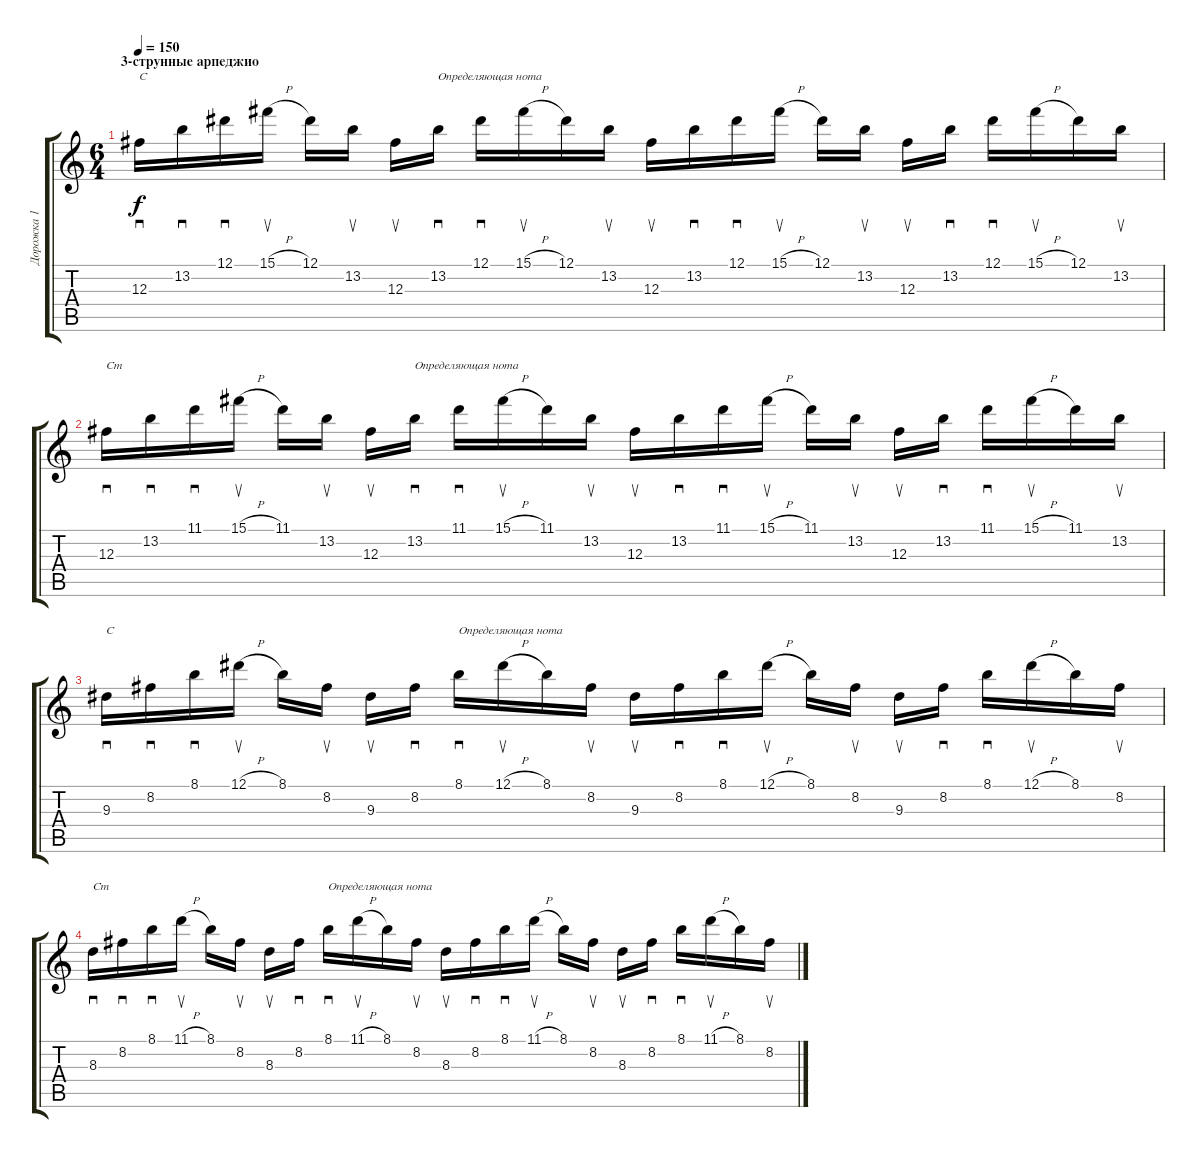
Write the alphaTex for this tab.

\track ("Дорожка 1" "Дорожка 1") {instrument distortionguitar}
\staff {score tabs}
\tuning (Eb4 Bb3 Gb3 Db3 Ab2 Eb2) {hide}
\ts (6 4)
\section ("" "3-струнные арпеджио")
\tempo 150
\clef g2
\ks c
12.3.16{sd txt "C" dy f} 13.2.16{sd} 12.1.16{sd} 15.1{h}.16{su} 12.1.16 13.2.16{su beam split} 12.3.16{su} 13.2.16{sd txt "Определяющая нота"} 12.1.16{sd} 15.1{h}.16{su} 12.1.16 13.2.16{su beam split} 12.3.16{su} 13.2.16{sd} 12.1.16{sd} 15.1{h}.16{su} 12.1.16 13.2.16{su beam split} 12.3.16{su} 13.2.16{sd} 12.1.16{sd} 15.1{h}.16{su} 12.1.16 13.2.16{su} |
12.3.16{sd txt "Cm"} 13.2.16{sd} 11.1.16{sd} 15.1{h}.16{su} 11.1.16 13.2.16{su beam split} 12.3.16{su} 13.2.16{sd txt "Определяющая нота"} 11.1.16{sd} 15.1{h}.16{su} 11.1.16 13.2.16{su} 12.3.16{su} 13.2.16{sd} 11.1.16{sd} 15.1{h}.16{su} 11.1.16 13.2.16{su beam split} 12.3.16{su} 13.2.16{sd} 11.1.16{sd} 15.1{h}.16{su} 11.1.16 13.2.16{su} |
9.3.16{sd txt "С"} 8.2.16{sd} 8.1.16{sd} 12.1{h}.16{su} 8.1.16 8.2.16{su beam split} 9.3.16{su} 8.2.16{sd} 8.1.16{sd txt "Определяющая нота"} 12.1{h}.16{su} 8.1.16 8.2.16{su} 9.3.16{su} 8.2.16{sd} 8.1.16{sd} 12.1{h}.16{su} 8.1.16 8.2.16{su beam split} 9.3.16{su} 8.2.16{sd} 8.1.16{sd} 12.1{h}.16{su} 8.1.16 8.2.16{su} |
8.3.16{sd txt "Сm"} 8.2.16{sd} 8.1.16{sd} 11.1{h}.16{su} 8.1.16 8.2.16{su beam split} 8.3.16{su} 8.2.16{sd} 8.1.16{sd txt "Определяющая нота"} 11.1{h}.16{su} 8.1.16 8.2.16{su} 8.3.16{su} 8.2.16{sd} 8.1.16{sd} 11.1{h}.16{su} 8.1.16 8.2.16{su beam split} 8.3.16{su} 8.2.16{sd} 8.1.16{sd} 11.1{h}.16{su} 8.1.16 8.2.16{su}
